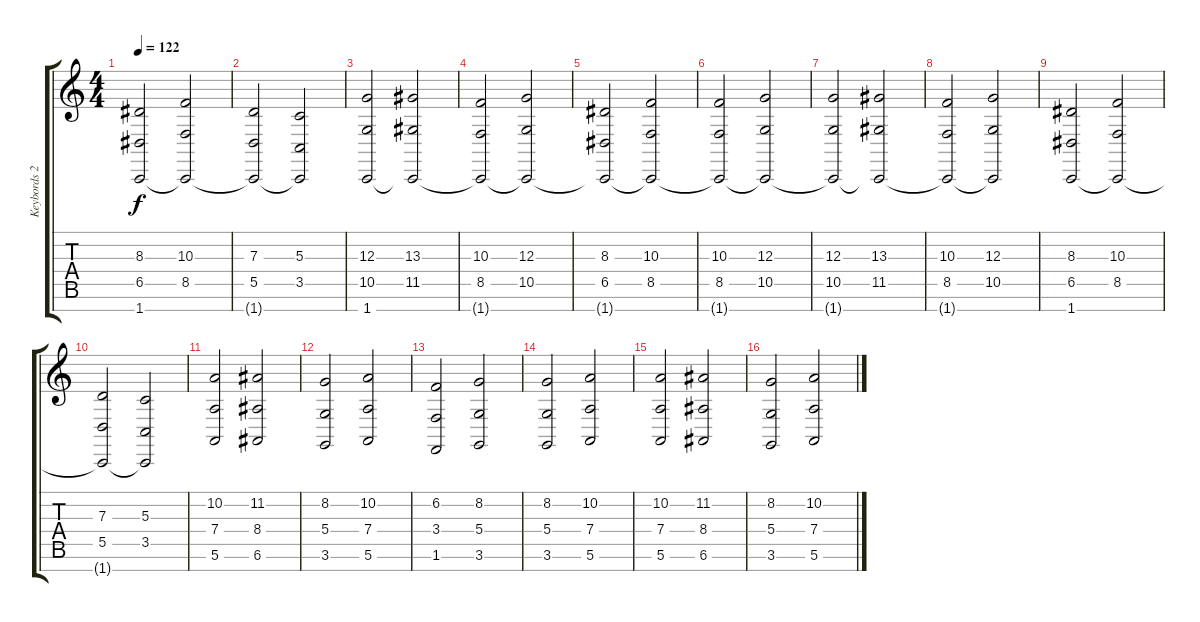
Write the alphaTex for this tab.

\track ("Keybords 2" "Keybords 2") {instrument churchorgan}
\staff {score tabs}
\tuning (E4 B3 G3 D3 A2 E2 B1) {hide}
\ts (4 4)
\tempo 122
\clef g2
\ks c
(8.3 6.5 1.7{t}).2{dy f} (10.3 8.5 1.7{t}).2 |
(7.3 5.5 1.7{t}).2 (5.3 3.5 1.7{t}).2 |
(12.3 10.5 1.7).2 (13.3 11.5 1.7{t}).2 |
(10.3 8.5 1.7{t}).2 (12.3 10.5 1.7{t}).2 |
(8.3 6.5 1.7{t}).2 (10.3 8.5 1.7{t}).2 |
(10.3 8.5 1.7{t}).2 (12.3 10.5 1.7{t}).2 |
(12.3 10.5 1.7{t}).2 (13.3 11.5 1.7{t}).2 |
(10.3 8.5 1.7{t}).2 (12.3 10.5 1.7{t}).2 |
(8.3 6.5 1.7).2{volume 11 instrument choiraahs} (10.3 8.5 1.7{t}).2 |
(7.3 5.5 1.7{t}).2 (5.3 3.5 1.7{t}).2 |
(10.2 7.4 5.6).2{volume 12 instrument stringensemble1} (11.2 8.4 6.6).2 |
(8.2 5.4 3.6).2 (10.2 7.4 5.6).2 |
(6.2 3.4 1.6).2 (8.2 5.4 3.6).2 |
(8.2 5.4 3.6).2 (10.2 7.4 5.6).2 |
(10.2 7.4 5.6).2 (11.2 8.4 6.6).2 |
(8.2 5.4 3.6).2 (10.2 7.4 5.6).2
